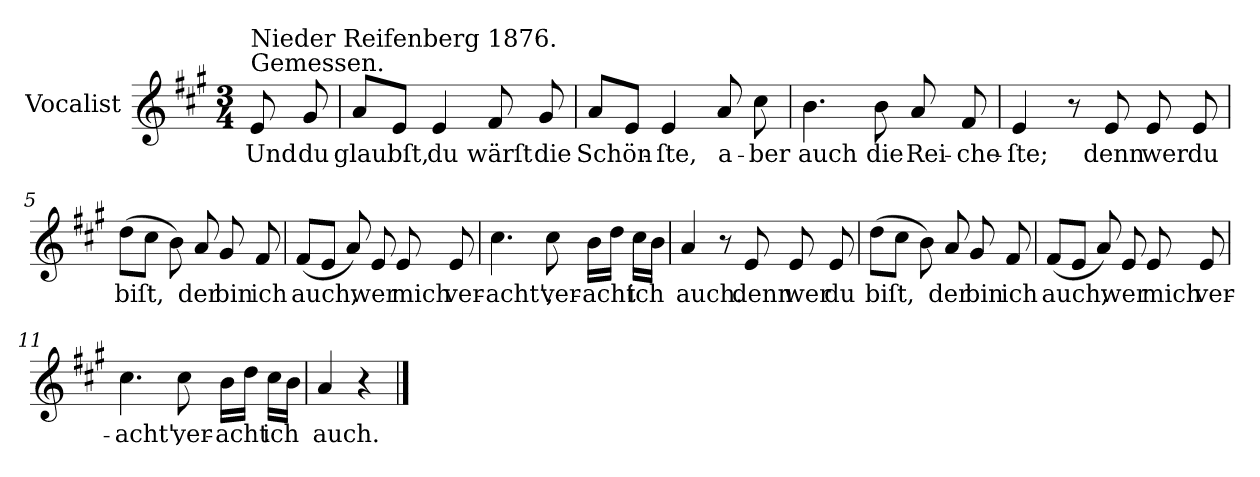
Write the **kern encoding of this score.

**kern	**text
*part1	*part1
*staff1	*staff1
*I"Vocalist	*
*k[f#c#g#]	*
*A:	*
*M3/4	*
=	=
!LO:TX:a:t=Gemessen.	!
!LO:TX:a:t=Nieder Reifenberg 1876.	!
8e	Und
8g#	du
=1	=1
8aL	glaubſt,
8eJ	.
4e	du
8f#	wärſt
8g#	die
=2	=2
8aL	Schön-
8eJ	.
4e	-ſte,
8a	a-
8cc#	-ber
=3	=3
4.b	auch
8b	die
8a	Rei-
8f#	-che-
=4	=4
4e	-ſte;
8r	.
8e	denn
8e	wer
8e	du
=5	=5
(8ddL	biſt,
8cc#J	.
8b)	.
8a	der
8g#	bin
8f#	ich
=6	=6
(8f#L	auch,
8eJ	.
8a)	.
8e	wer
8e	mich
8e	ver-
=7	=7
4.cc#	-acht',
8cc#	ver-
16bLL	-acht
16ddJJ	.
16cc#LL	ich
16bJJ	.
=8	=8
4a	auch.
8r	.
8e	denn
8e	wer
8e	du
=9	=9
(8ddL	biſt,
8cc#J	.
8b)	.
8a	der
8g#	bin
8f#	ich
=10	=10
(8f#L	auch,
8eJ	.
8a)	.
8e	wer
8e	mich
8e	ver-
=11	=11
4.cc#	-acht',
8cc#	ver-
16bLL	-acht
16ddJJ	.
16cc#LL	ich
16bJJ	.
=12	=12
4a	auch.
4r	.
==	==
*-	*-
